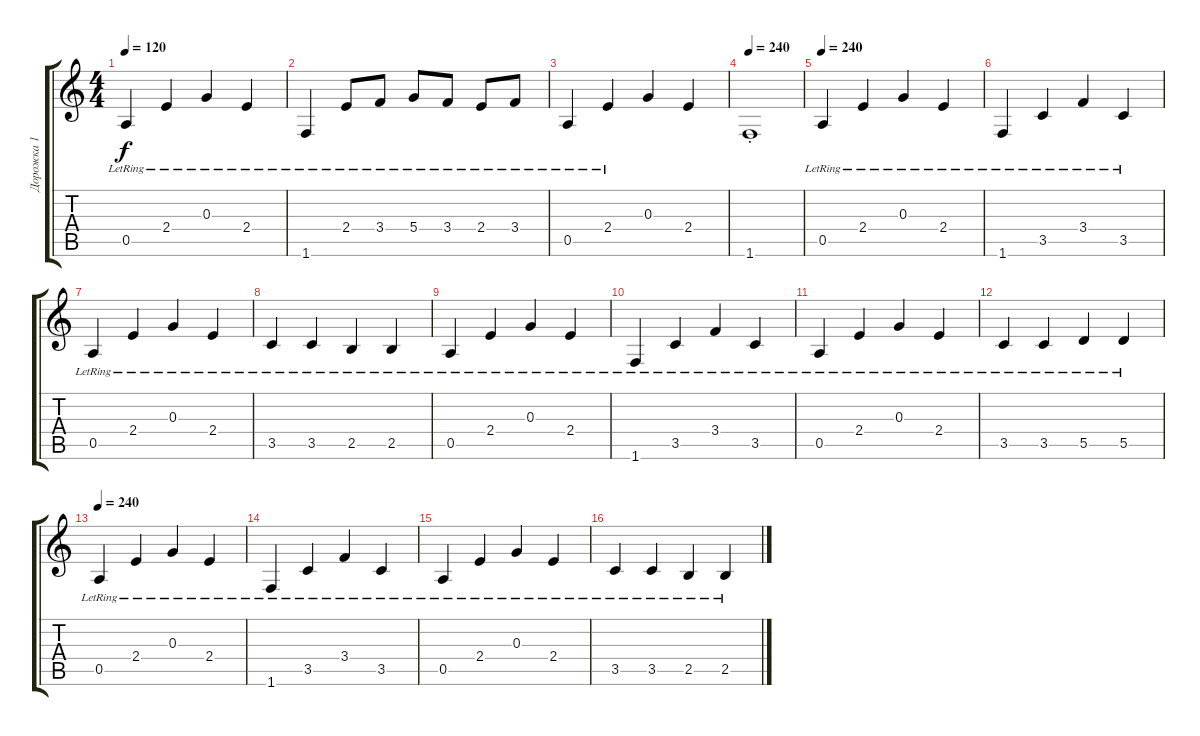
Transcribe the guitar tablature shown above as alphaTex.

\track ("Дорожка 1" "Дорожка 1") {instrument distortionguitar}
\staff {score tabs}
\tuning (E4 B3 G3 D3 A2 E2) {hide}
\ts (4 4)
\tempo 120
\clef g2
\ks c
0.5{lr}.4{dy f} 2.4{lr}.4 0.3{lr}.4 2.4{lr}.4 |
1.6{lr}.4 2.4{lr}.8 3.4{lr}.8 5.4{lr}.8 3.4{lr}.8 2.4{lr}.8 3.4{lr}.8 |
0.5{lr}.4 2.4{lr}.4 0.3.4 2.4.4 |
\tempo 240
1.6{st}.1 |
\tempo 240
0.5{lr}.4 2.4{lr}.4 0.3{lr}.4 2.4{lr}.4 |
1.6{lr}.4 3.5{lr}.4 3.4{lr}.4 3.5{lr}.4 |
0.5{lr}.4 2.4{lr}.4 0.3{lr}.4 2.4{lr}.4 |
3.5{lr}.4 3.5{lr}.4 2.5{lr}.4 2.5{lr}.4 |
0.5{lr}.4 2.4{lr}.4 0.3{lr}.4 2.4{lr}.4 |
1.6{lr}.4 3.5{lr}.4 3.4{lr}.4 3.5{lr}.4 |
0.5{lr}.4 2.4{lr}.4 0.3{lr}.4 2.4{lr}.4 |
3.5{lr}.4 3.5{lr}.4 5.5{lr}.4 5.5{lr}.4 |
\tempo 240
0.5{lr}.4 2.4{lr}.4 0.3{lr}.4 2.4{lr}.4 |
1.6{lr}.4 3.5{lr}.4 3.4{lr}.4 3.5{lr}.4 |
0.5{lr}.4 2.4{lr}.4 0.3{lr}.4 2.4{lr}.4 |
3.5{lr}.4 3.5{lr}.4 2.5{lr}.4 2.5{lr}.4
